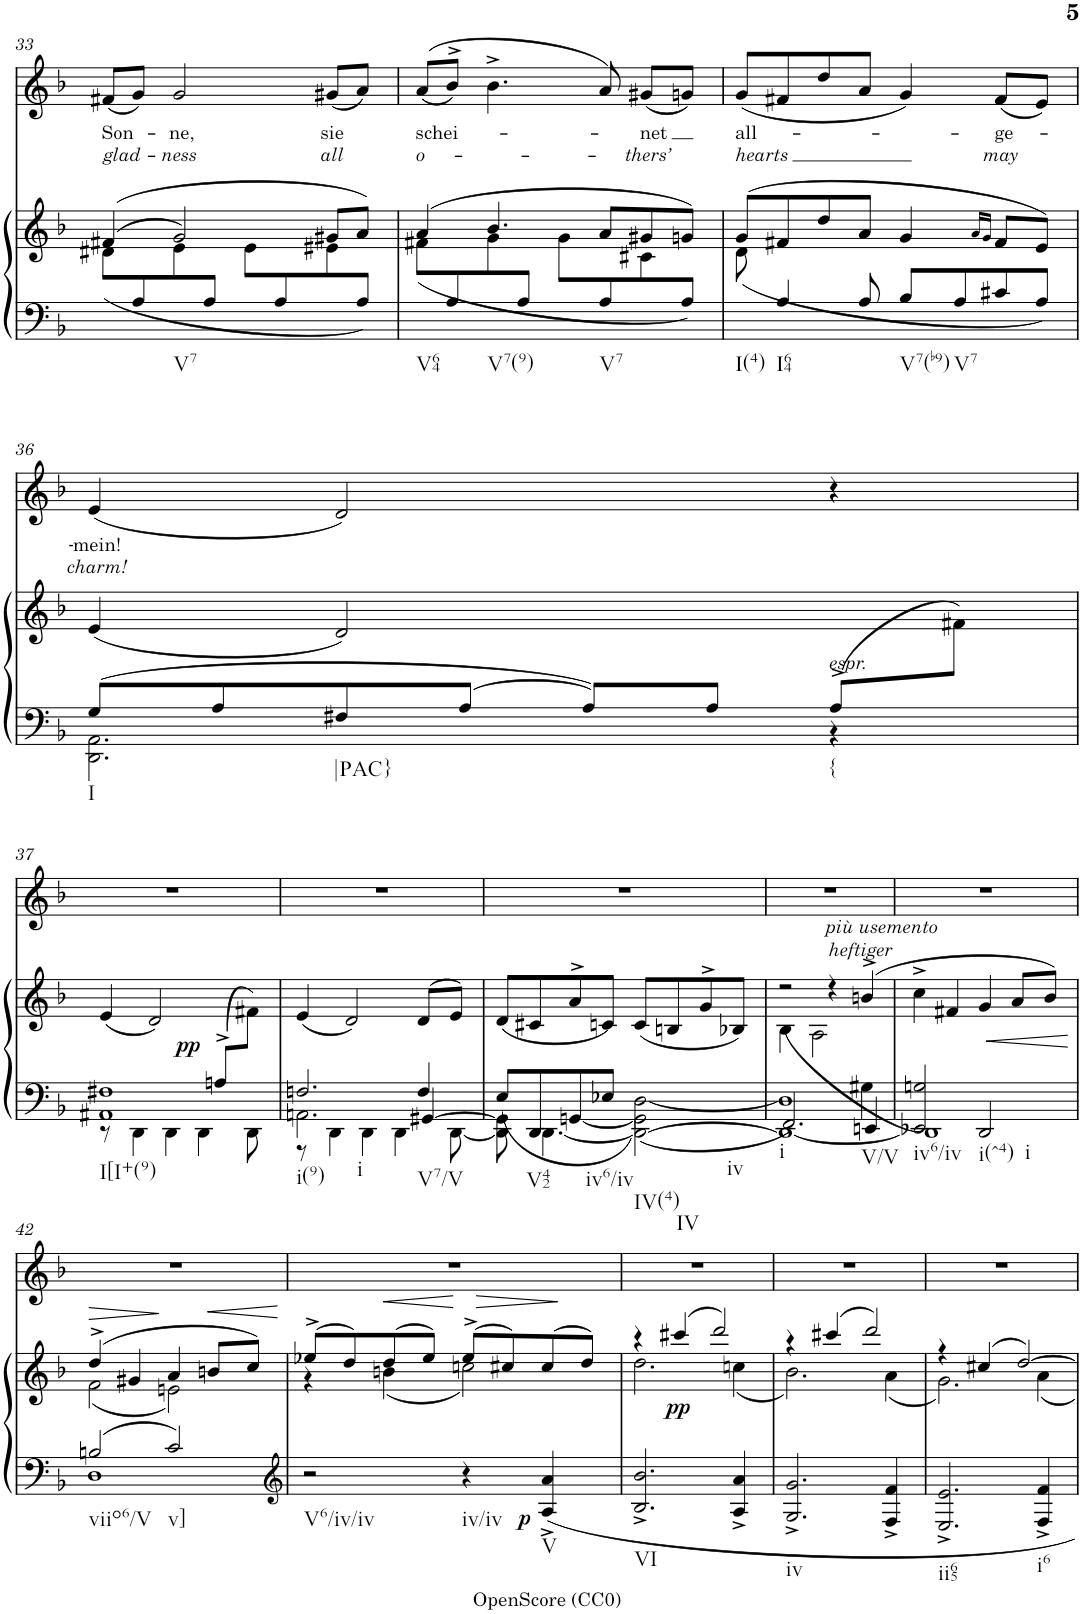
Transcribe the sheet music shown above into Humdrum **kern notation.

**kern	**kern	**dynam	**kern	**text	**text
*part2	*part2	*part2	*part1	*part1	*part1
*staff3	*staff2	*staff2/3	*staff1	*staff1	*staff1
*I"Piano	*	*	*I"Voice	*	*
*I'Pno	*	*	*	*	*
!!LO:PB:g=z
*clefF4	*clefG2	*	*clefG2	*	*
*k[b-]	*k[b-]	*	*k[b-]	*	*
*M4/4	*M4/4	*	*M4/4	*	*
=33	=33	=33	=33	=33	=33
*	*^	*	*	*	*
!	!	!	!	!	!LO:LY:b	!LO:LY:b
8ryy	(>(>4f#X/	(<8d#X\L	.	(8f#X/L	Son-	glad-
8A/	.	8ryy	.	8g/J)	.	.
!LO:TX:b:t=V7	!	!	!	!	!	!
!	!	!	!	!	!LO:LY:b	!LO:LY:b
8ryy	2g/)	8e\	.	2g/	-ne,	-ness
8A/J	.	8ryy	.	.	.	.
8ryy	.	8e\L	.	.	.	.
8A/	.	8ryy	.	.	.	.
!	!	!	!	!	!LO:LY:b	!LO:LY:b
8ryy	8g#X/L	8e#X\	.	(8g#X/L	sie	all
8A/J)	8a/J)	8ryy	.	8a/J)	.	.
=34	=34	=34	=34	=34	=34	=34
!LO:TX:b:t=V64	!	!	!	!	!	!
!	!	!	!	!	!LO:LY:b	!LO:LY:b
8ryy	(>4a/	(<8f#X\L	.	((8a/L	schei-	o-
8A/	.	8ryy	.	8b-^>/J)	.	.
!LO:TX:b:t=V7(9)	!	!	!	!	!	!
8ryy	4.b-/	8g\	.	4.b-^\	.	.
8A/J	.	8ryy	.	.	.	.
8ryy	.	8g\L	.	.	.	.
!LO:TX:b:t=V7	!	!	!	!	!	!
8A/	8a/L	8ryy	.	8a/)	.	.
!	!	!	!	!	!LO:LY:b	!LO:LY:b
8ryy	8g#X/	8c#X\	.	(8g#X/L	-net	-thers’
8A/J)	8gn/J)	8ryy	.	8gn/J)	.	.
=35	=35	=35	=35	=35	=35	=35
!LO:TX:b:t=I(4)	!	!	!	!	!	!
!	!	!	!	!	!LO:LY:b	!LO:LY:b
8ryy	(>8g/L	(<8d\	.	(8g/L	all-	hearts
!LO:TX:b:t=I64	!	!	!	!	!	!
4A/	8f#X/	2..ryy	.	8f#X/	.	.
.	8dd/	.	.	8dd/	.	.
8A/	8a/J	.	.	8a/J	.	.
!LO:TX:b:t=V7(b9)	!	!	!	!	!	!
8B-/L	4g/	.	.	4g/)	.	.
!LO:TX:b:t=V7	!	!	!	!	!	!
8A/	.	.	.	.	.	.
.	16qa/LL	.	.	.	.	.
.	16qg/JJ	.	.	.	.	.
!	!	!	!	!	!LO:LY:b	!LO:LY:b
8c#X/	8f#/L	.	.	(8f#/L	-ge-	may
8A/J)	8e/J)	.	.	8e/J)	.	.
!!LO:LB:g=z
=36	=36	=36	=36	=36	=36	=36
*^	*	*	*	*	*	*
!LO:TX:b:t=|PAC}	!	!	!	!	!	!	!
!	!	!	!	!	!	!LO:LY:b	!LO:LY:b
8G/L	2.DD\ 2.AA\	(4e/	2..ryy	.	(4e/	-mein!	charm!
8A/	.	.	.	.	.	.	.
!LO:TX:b:t={	!	!	!	!	!	!	!
8F#X/	.	2d/)	.	.	2d/)	.	.
8A/J	.	.	.	.	.	.	.
8A/L	.	.	.	.	.	.	.
8A/J	.	.	.	.	.	.	.
!	!	!LO:TX:b:i:t=espr.	!	!	!	!	!
!LO:TX:b:t=I	!	!	!	!	!	!	!
(8A^>/L	4r	4ryy	.	.	4r	.	.
8ryy	.	.	8f#X\J)	.	.	.	.
!!LO:LB:g=z
=37	=37	=37	=37	=37	=37	=37	=37
*	*^	*	*	*	*	*	*
!LO:TX:b:t=I[I+(9)	!	!	!	!	!	!	!	!
*	*	*	*v	*v	*	*	*	*
2.ryy	1AA#X 1F#X	8r	(4e/	.	1r	.	.
.	.	4DD\	.	.	.	.	.
.	.	.	2d/)	.	.	.	.
.	.	4DD\	.	.	.	.	.
.	.	4DD\	.	.	.	.	.
!	!	!	!	!LO:DY:b	!	!	!
(8An^>/L	.	.	8ryy	pp	.	.	.
8ryy	.	8DD\	8f#X\J)	.	.	.	.
=38	=38	=38	=38	=38	=38	=38	=38
!LO:TX:b:t=i(9)	!	!	!	!	!	!	!
2.Fn/	2.AAn\	8r	(4e/	.	1r	.	.
!	!	!LO:TX:b:t=V7/V	!	!	!	!	!
.	.	4DD\	.	.	.	.	.
.	.	.	2d/)	.	.	.	.
.	.	4DD\	.	.	.	.	.
.	.	4DD\	.	.	.	.	.
!LO:TX:b:t=i	!	!	!	!	!	!	!
8F/	[4GG#X/	.	(>8d/L	.	.	.	.
8ryy	.	[8DD\	8e/J)	.	.	.	.
=39	=39	=39	=39	=39	=39	=39	=39
!LO:TX:b:t=V42	!	!	!	!	!	!	!
*	*v	*v	*	*	*	*	*
8E/L	8DD\] 8GG#\]	(<8d/L	.	1r	.	.
8DD/	[<4.DD\	8c#X/	.	.	.	.
[<8GGn/	.	8a^/	.	.	.	.
8E-X/J	.	8cn/J)	.	.	.	.
!LO:TX:b:t=iv6/iv	!	!	!	!	!	!
!LO:TX:b:t=IV(4)	!	!	!	!	!	!
!LO:TX:b:t=IV	!	!	!	!	!	!
!LO:TX:b:t=iv	!	!	!	!	!	!
[2D\	2DD\_ 2GG\]	(<8c/L	.	.	.	.
.	.	8Bn/	.	.	.	.
.	.	8g^/	.	.	.	.
.	.	8B-X/J)	.	.	.	.
=40	=40	=40	=40	=40	=40	=40
*	*^	*^	*	*	*	*
!LO:TX:b:t=i	!	!	!	!	!	!	!	!
2.ryy	1DD_ 1D]	2.FF/	2r	(4B-\	.	1r	.	.
.	.	.	.	2A\	.	.	.	.
.	.	.	4r	.	.	.	.	.
!	!	!	!LO:TX:a:i:t=più usemento	!	!	!	!	!
!	!	!	!LO:TX:a:t=heftiger	!	!	!	!	!
!LO:TX:b:t=V/V	!	!	!	!	!	!	!	!
4G#X\	.	4EEn/	(4bn^/	4ryy	.	.	.	.
=41	=41	=41	=41	=41	=41	=41	=41	=41
!LO:TX:b:t=iv6/iv	!	!	!	!	!	!	!	!
*	*v	*v	*	*	*	*	*	*
*	*	*v	*v	*	*	*	*
2EE-X/ 2Gn/)	1DD]	4cc^\	.	1r	.	.
.	.	4f#X/	.	.	.	.
!LO:TX:b:t=i(^4)	!	!	!	!	!	!
!LO:TX:b:t=i	!	!	!	!	!	!
!	!	!	!LO:HP:b	!	!	!
2DD/	.	4g/	<	.	.	.
.	.	8a/L	.	.	.	.
.	.	8b-/J)	.	.	.	.
*v	*v	*	*	*	*	*
.	.	[	.	.	.
!!LO:LB:g=z
=42	=42	=42	=42	=42	=42
*^	*	*	*	*	*
!LO:TX:b:t=v]	!	!	!	!	!	!
!	!	!	!LO:HP:b	!	!	!
*	*	*^	*	*	*	*
2Bn/	1D	(4dd^/	(2f\	>	1r	.	.
.	.	4g#X/	.	.	.	.	.
!LO:TX:b:t=viio6/V	!	!	!	!	!	!	!
2c/	.	4a/	2en\)	]	.	.	.
!	!	!	!	!LO:HP:b	!	!	!
.	.	8bn/L	.	<	.	.	.
.	.	8cc/J)	.	.	.	.	.
*v	*v	*	*	*	*	*	*
*	*v	*v	*	*	*	*
.	.	[	.	.	.
=43	=43	=43	=43	=43	=43
*clefG2	*	*	*	*	*
*	*^	*	*	*	*
!LO:TX:b:t=V6/iv/iv	!	!	!	!	!	!
2r	(8ee-X^/L	4r	.	1r	.	.
.	8dd/)	.	.	.	.	.
!	!	!	!LO:HP:b	!	!	!
.	(8dd/	(4bn\	<	.	.	.
.	8ee-/J)	.	.	.	.	.
!LO:TX:b:t=iv/iv	!	!	!	!	!	!
!	!	!	!LO:HP:n=1:b	!	!	!
4r	(8ee-^/L	2ccn\)	[ >	.	.	.
.	8cc#X/)	.	.	.	.	.
!LO:TX:b:t=V	!	!	!	!	!	!
!	!	!	!LO:DY:b=2	!	!	!
4A/^ 4a/^	(8cc#/	.	p	.	.	.
.	8dd/J)	.	]	.	.	.
=44	=44	=44	=44	=44	=44	=44
!LO:TX:b:t=VI	!	!	!	!	!	!
2.B-/^ 2.b-/^	4r	2.dd\	.	1r	.	.
!	!	!	!LO:DY:b	!	!	!
.	(4ccc#X/	.	pp	.	.	.
.	2ddd/)	.	.	.	.	.
4A/^ 4a/^	.	(4ccn\	.	.	.	.
=45	=45	=45	=45	=45	=45	=45
!LO:TX:b:t=iv	!	!	!	!	!	!
2.G/^ 2.g/^	4r	2.b-\)	.	1r	.	.
.	(4ccc#X/	.	.	.	.	.
.	2ddd/)	.	.	.	.	.
4F/^ 4f/^	.	(4a\	.	.	.	.
=46	=46	=46	=46	=46	=46	=46
!LO:TX:b:t=ii65	!	!	!	!	!	!
2.E/^ 2.e/^	4r	2.g\)	.	1r	.	.
.	(4cc#X/	.	.	.	.	.
.	[2dd/)	.	.	.	.	.
!LO:TX:b:t=i6	!	!	!	!	!	!
4F/^ 4f/^	.	4a\	.	.	.	.
*	*v	*v	*	*	*	*
=	=	=	=	=	=
*-	*-	*-	*-	*-	*-
